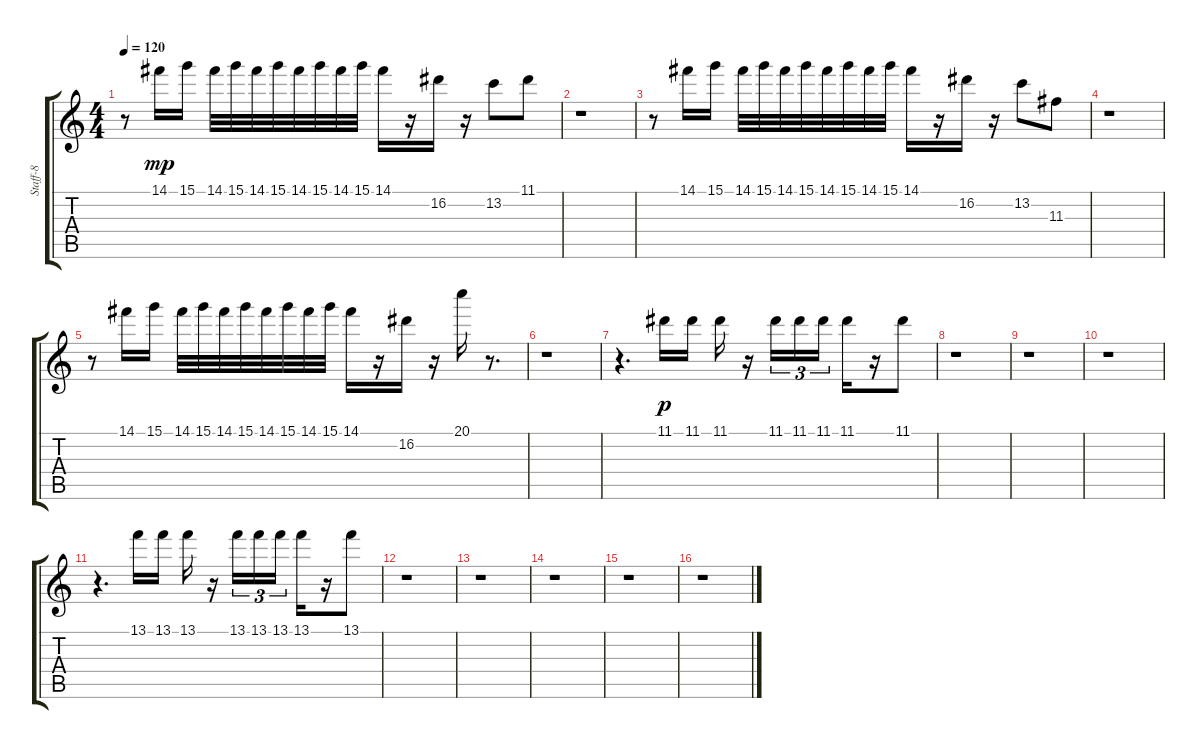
\track ("Staff-8" "Staff-8") {instrument banjo}
\staff {score tabs}
\tuning (E4 B3 G3 D3 A2 E2) {hide}
\displaytranspose 12
\ts (4 4)
\tempo 120
\clef g2
\ks c
r.8{dy mp} 14.1.16 15.1.16 14.1.32 15.1.32 14.1.32 15.1.32 14.1.32 15.1.32 14.1.32 15.1.32 14.1.16 r.16 16.2.16 r.16 13.2.8 11.1.8 |
r.1 |
r.8 14.1.16 15.1.16 14.1.32 15.1.32 14.1.32 15.1.32 14.1.32 15.1.32 14.1.32 15.1.32 14.1.16 r.16 16.2.16 r.16 13.2.8 11.3.8 |
r.1 |
r.8 14.1.16 15.1.16 14.1.32 15.1.32 14.1.32 15.1.32 14.1.32 15.1.32 14.1.32 15.1.32 14.1.16 r.16 16.2.16 r.16 20.1.16 r.8{d} |
r.1 |
r.4{d} 11.1.16{dy p} 11.1.16 11.1.16 r.16 11.1.16{tu (3 2)} 11.1.16{tu (3 2)} 11.1.16{tu (3 2)} 11.1.16 r.16 11.1.8{volume 1} |
r.1 |
r.1 |
r.1 |
r.4{d} 13.1.16{volume 16} 13.1.16 13.1.16 r.16 13.1.16{tu (3 2)} 13.1.16{tu (3 2)} 13.1.16{tu (3 2)} 13.1.16 r.16 13.1.8{volume 1} |
r.1 |
r.1 |
r.1 |
r.1 |
r.1
